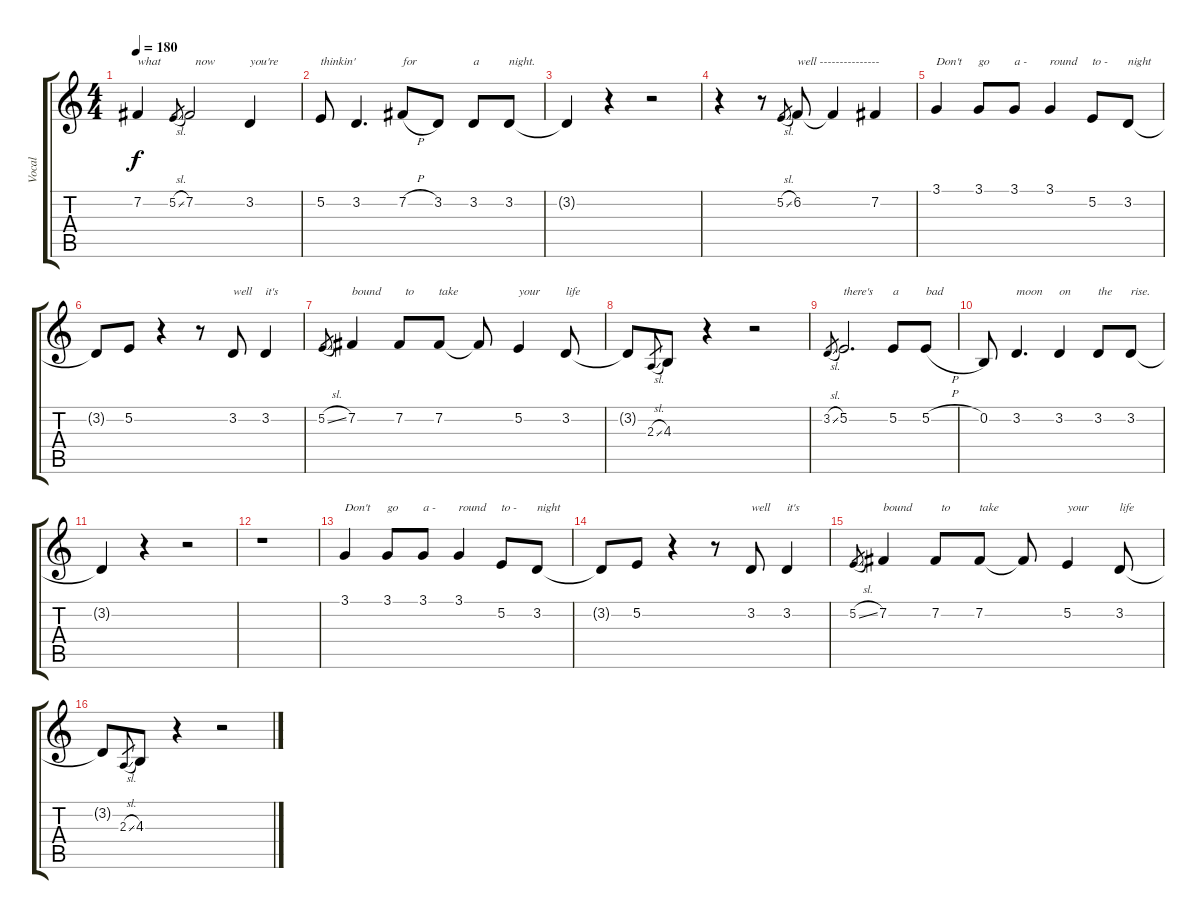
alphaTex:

\track ("Vocal" "Vocal") {instrument altosax}
\staff {score tabs}
\tuning (E4 B3 G3 D3 A2 E2) {hide}
\ts (4 4)
\tempo 180
\clef g2
\ks c
7.2.4{txt "what" dy f} 5.2{sl}.8{gr} 7.2.2{txt "  now"} 3.2.4{txt "you're"} |
5.2.8{txt "thinkin'"} 3.2.4{d} 7.2{h}.8{txt "for"} 3.2.8 3.2.8{txt "a "} 3.2.8{txt "night."} |
3.2{t}.4 r.4 r.2 |
r.4 r.8 5.2{sl}.8{gr} 6.2.8{txt "well ---------------"} 6.2{t}.4 7.2.4 |
3.1.4{txt "Don't"} 3.1.8{txt "go"} 3.1.8{txt "a -"} 3.1.4{txt "round"} 5.2.8{txt "to -"} 3.2.8{txt "night"} |
3.2{t}.8 5.2.8 r.4 r.8 3.2.8{txt "well"} 3.2.4{txt "it's"} |
5.2{sl}.8{gr} 7.2.4{txt "bound"} 7.2.8{txt "  to"} 7.2.8{txt "take"} 7.2{t}.8 5.2.4{txt "your"} 3.2.8{txt "life"} |
3.2{t}.8 2.3{sl}.8{gr} 4.3.8 r.4 r.2 |
3.2{sl}.8{gr} 5.2.2{d txt "there's"} 5.2.8{txt "a "} 5.2{h}.8{txt "bad"} |
0.2.8 3.2.4{d txt "moon"} 3.2.4{txt "on"} 3.2.8{txt "the"} 3.2.8{txt "rise."} |
3.2{t}.4 r.4 r.2 |
r.1 |
3.1.4{txt "Don't"} 3.1.8{txt "go"} 3.1.8{txt "a -"} 3.1.4{txt "round"} 5.2.8{txt "to -"} 3.2.8{txt "night"} |
3.2{t}.8 5.2.8 r.4 r.8 3.2.8{txt "well"} 3.2.4{txt "it's"} |
5.2{sl}.8{gr} 7.2.4{txt "bound"} 7.2.8{txt "  to"} 7.2.8{txt "take"} 7.2{t}.8 5.2.4{txt "your"} 3.2.8{txt "life"} |
3.2{t}.8 2.3{sl}.8{gr} 4.3.8 r.4 r.2
